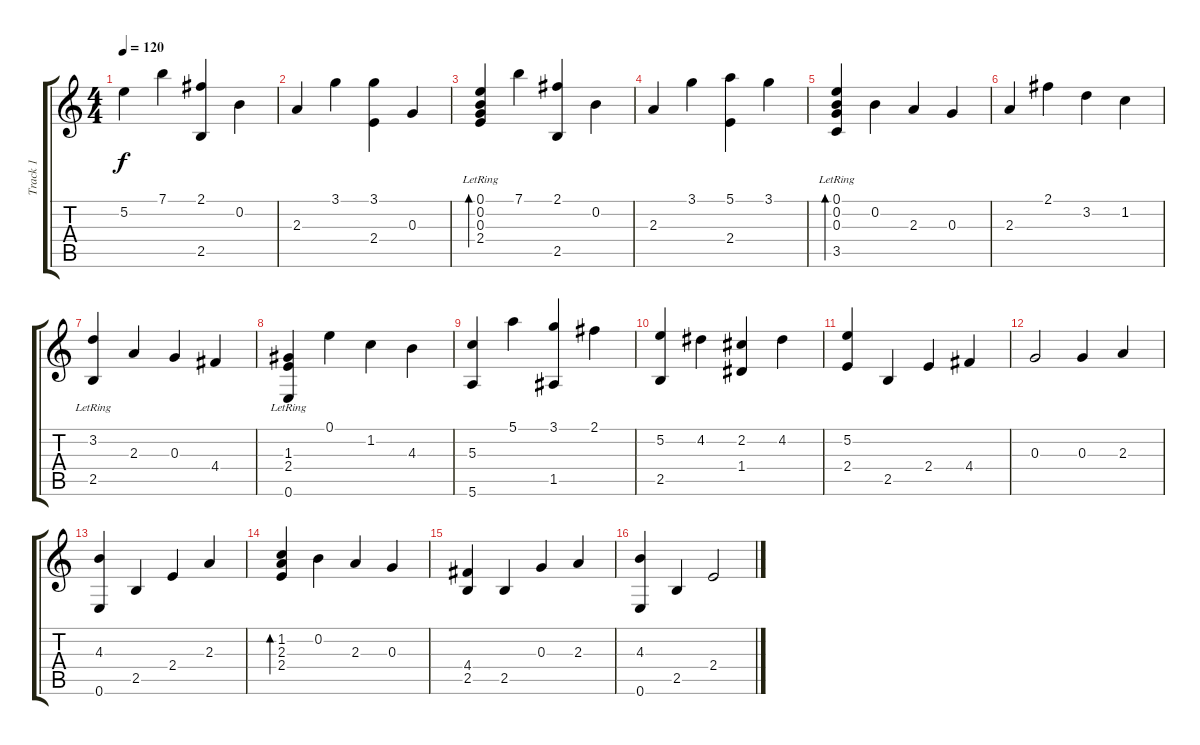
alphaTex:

\track ("Track 1" "Track 1") {instrument acousticguitarnylon}
\staff {score tabs}
\tuning (E4 B3 G3 D3 A2 E2) {hide}
\ts (4 4)
\tempo 120
\clef g2
\ks c
5.2.4{dy f} 7.1.4 (2.1 2.5).4 0.2.4 |
2.3.4 3.1.4 (3.1 2.4).4 0.3.4 |
(0.1 0.2{lr} 0.3 2.4).4{bd 240} 7.1.4 (2.1 2.5).4 0.2.4 |
2.3.4 3.1.4 (5.1 2.4).4 3.1.4 |
(0.1{lr} 0.2 0.3 3.5).4{bd 240} 0.2.4 2.3.4 0.3.4 |
2.3.4 2.1.4 3.2.4 1.2.4 |
(3.2{lr} 2.5).4 2.3.4 0.3.4 4.4.4 |
(1.3{lr} 2.4 0.6).4 0.1.4 1.2.4 4.3.4 |
(5.3 5.6).4 5.1.4 (3.1 1.5).4 2.1.4 |
(5.2 2.5).4 4.2.4 (2.2 1.4).4 4.2.4 |
(5.2 2.4).4 2.5.4 2.4.4 4.4.4 |
0.3.2 0.3.4 2.3.4 |
(4.3 0.6).4 2.5.4 2.4.4 2.3.4 |
(1.2 2.3 2.4).4{bd 240} 0.2.4 2.3.4 0.3.4 |
(4.4 2.5).4 2.5.4 0.3.4 2.3.4 |
(4.3 0.6).4 2.5.4 2.4.2
